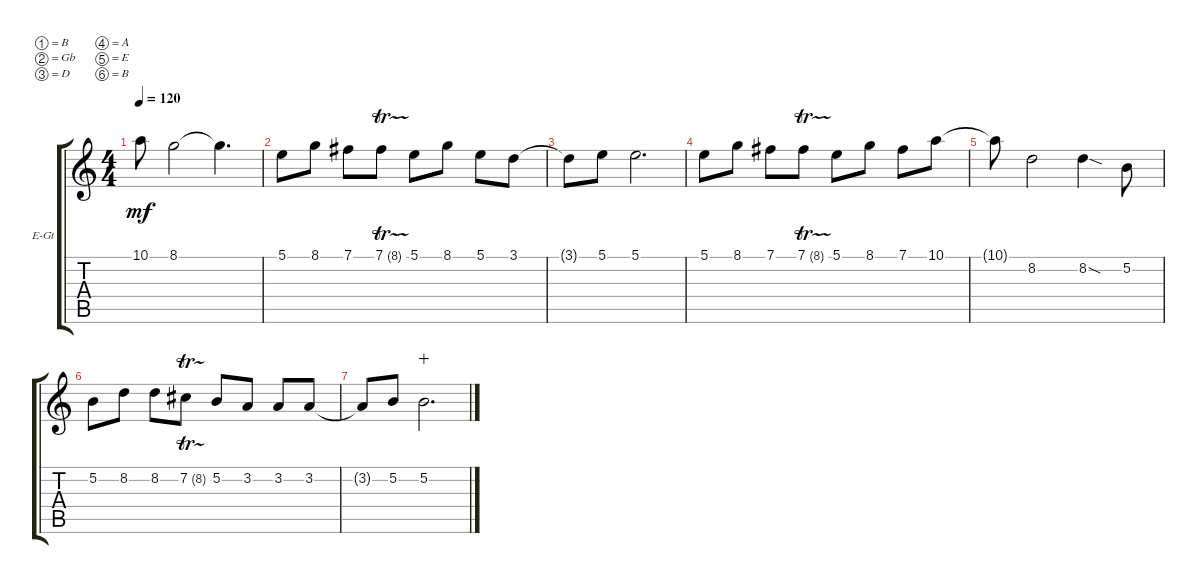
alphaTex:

\bracketExtendMode groupsimilarinstruments
\firstSystemTrackNameOrientation horizontal
\otherSystemsTrackNameOrientation horizontal
\track ("Guitar 2" "E-Gt") {instrument distortionguitar}
\staff {score tabs}
\tuning (B3 Gb3 D3 A2 E2 B1)
\ts (4 4)
\tempo 120
\clef g2
\ks c
10.1{t}.8{dy mf} 8.1.2 8.1{t}.4{d} |
5.1.8 8.1.8 7.1.8 7.1{tr (8 16)}.8 5.1.8 8.1.8 5.1.8 3.1.8 |
3.1{t}.8 5.1.8 5.1.2{d} |
5.1.8 8.1.8 7.1.8 7.1{tr (8 16)}.8 5.1.8 8.1.8 7.1.8 10.1.8 |
10.1{t}.8 8.2.2 8.2{sod}.4 5.2.8 |
5.2.8 8.2.8 8.2.8 7.2{tr (8 16)}.8 5.2.8 3.2.8 3.2.8 3.2.8 |
3.2{t}.8 5.2.8 5.2.2{d wahc}
